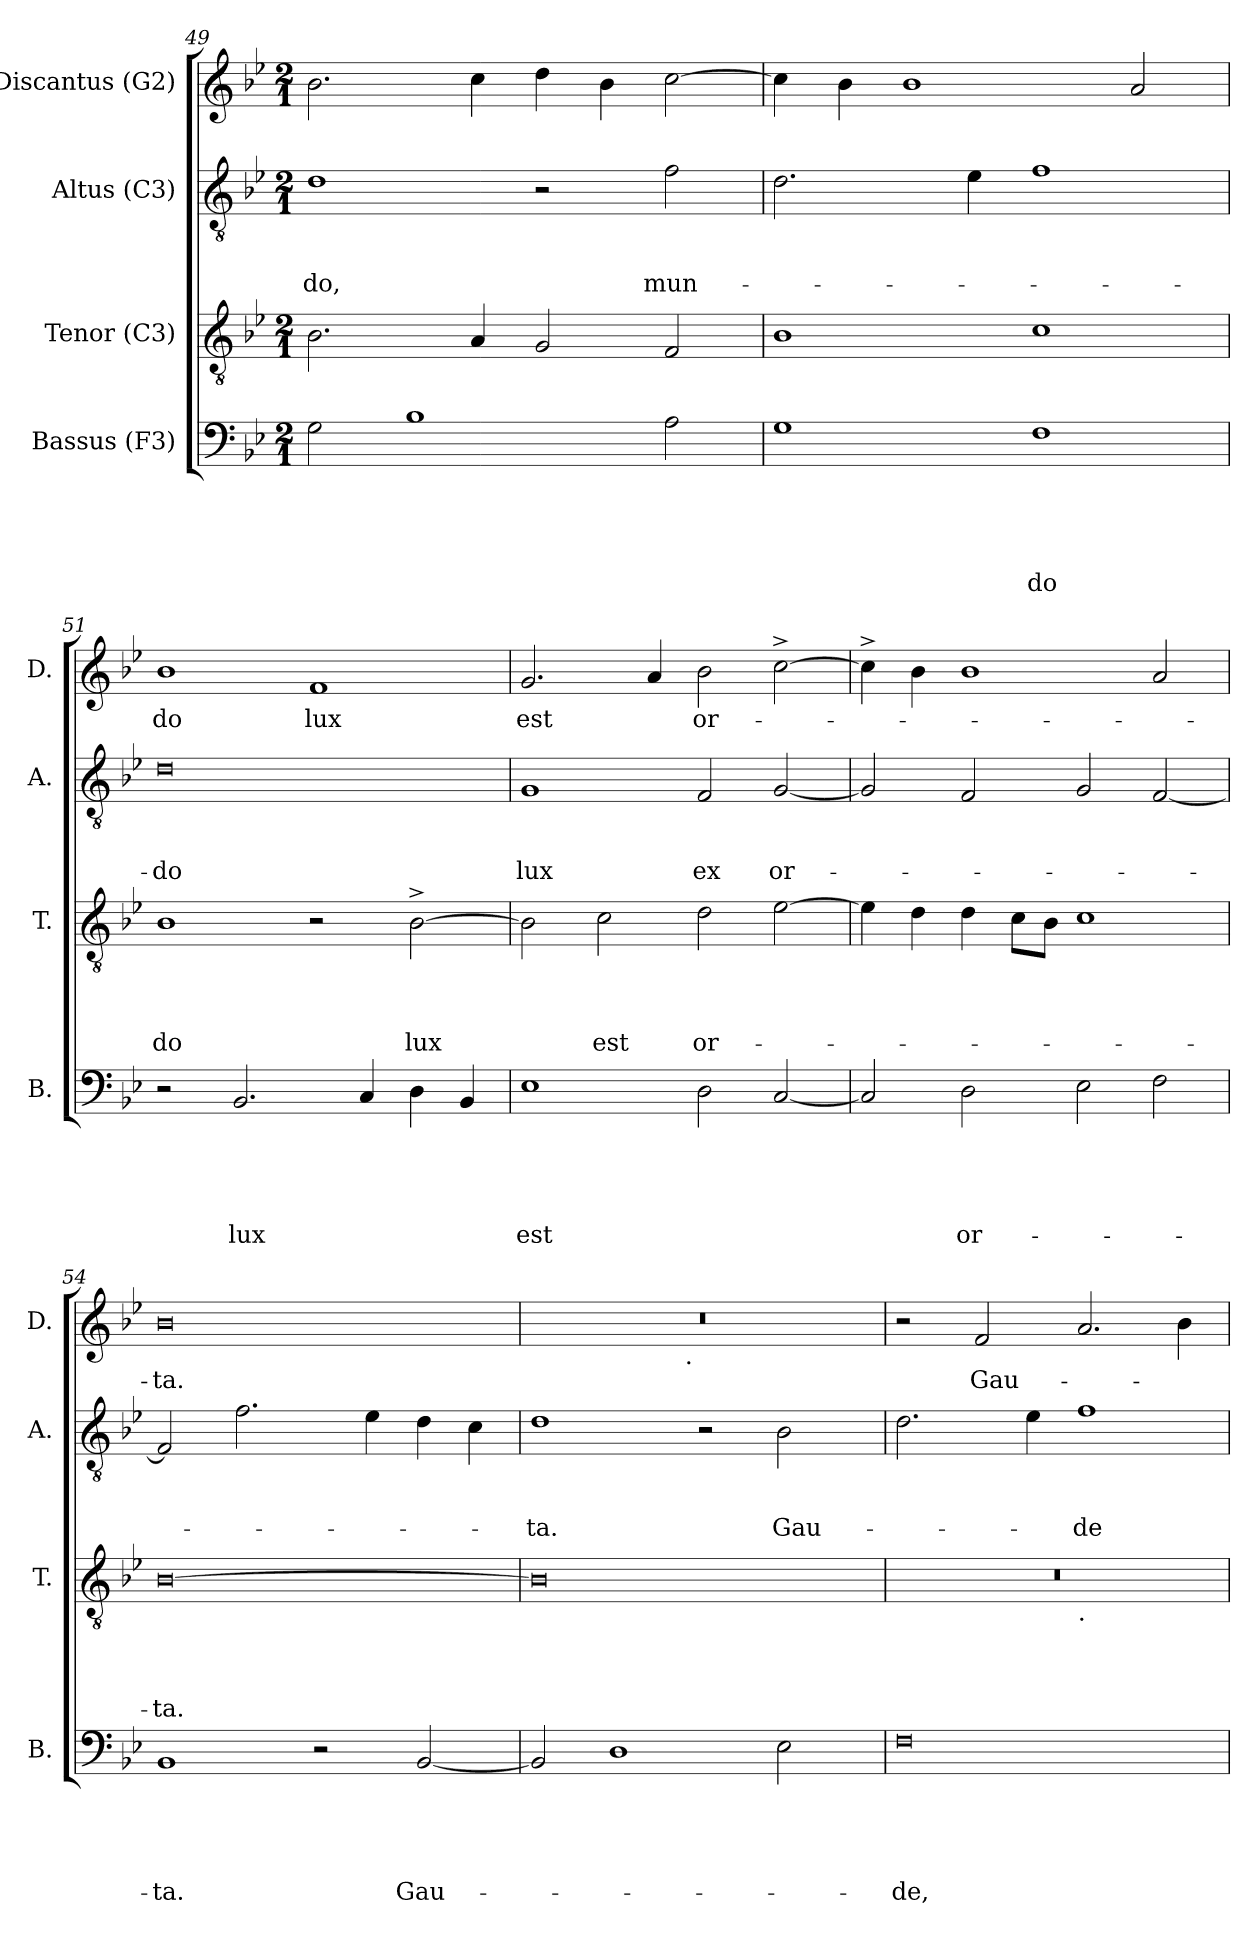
**kern	**text	**text	**text	**text	**text	**kern	**text	**text	**text	**text	**kern	**text	**text	**text	**kern	**text
*part4	*part4	*part4	*part4	*part4	*part4	*part3	*part3	*part3	*part3	*part3	*part2	*part2	*part2	*part2	*part1	*part1
*staff4	*staff4	*staff4	*staff4	*staff4	*staff4	*staff3	*staff3	*staff3	*staff3	*staff3	*staff2	*staff2	*staff2	*staff2	*staff1	*staff1
*I"Bassus (F3)	*	*	*	*	*	*I"Tenor (C3)	*	*	*	*	*I"Altus (C3)	*	*	*	*I"Discantus (G2)	*
*I'B.	*	*	*	*	*	*I'T.	*	*	*	*	*I'A.	*	*	*	*I'D.	*
*clefF4	*	*	*	*	*	*clefGv2	*	*	*	*	*clefGv2	*	*	*	*clefG2	*
*k[b-e-]	*	*	*	*	*	*k[b-e-]	*	*	*	*	*k[b-e-]	*	*	*	*k[b-e-]	*
*B-:	*	*	*	*	*	*B-:	*	*	*	*	*B-:	*	*	*	*B-:	*
*M2/1	*	*	*	*	*	*M2/1	*	*	*	*	*M2/1	*	*	*	*M2/1	*
=49	=49	=49	=49	=49	=49	=49	=49	=49	=49	=49	=49	=49	=49	=49	=49	=49
!	!	!	!	!	!	!	!	!	!	!	!	!	!	!LO:LY:b	!	!
2G\	.	.	.	.	.	2.B-\	.	.	.	.	1d	.	.	-do,	2.b-\	.
1B-	.	.	.	.	.	.	.	.	.	.	.	.	.	.	.	.
.	.	.	.	.	.	4A/	.	.	.	.	.	.	.	.	4cc\	.
.	.	.	.	.	.	2G/	.	.	.	.	2r	.	.	.	4dd\	.
.	.	.	.	.	.	.	.	.	.	.	.	.	.	.	4b-\	.
!	!	!	!	!	!	!	!	!	!	!	!	!	!	!LO:LY:b	!	!
2A\	.	.	.	.	.	2F/	.	.	.	.	2f\	.	.	mun-	[>2cc\	.
=50	=50	=50	=50	=50	=50	=50	=50	=50	=50	=50	=50	=50	=50	=50	=50	=50
1G	.	.	.	.	.	1B-	.	.	.	.	2.d\	.	.	.	4cc\]	.
.	.	.	.	.	.	.	.	.	.	.	.	.	.	.	4b-\	.
.	.	.	.	.	.	.	.	.	.	.	.	.	.	.	1b-	.
.	.	.	.	.	.	.	.	.	.	.	4e-\	.	.	.	.	.
!	!	!	!	!	!LO:LY:b	!	!	!	!	!	!	!	!	!	!	!
1F	.	.	.	.	-do	1c	.	.	.	.	1f	.	.	.	.	.
.	.	.	.	.	.	.	.	.	.	.	.	.	.	.	2a/	.
=51	=51	=51	=51	=51	=51	=51	=51	=51	=51	=51	=51	=51	=51	=51	=51	=51
!	!	!	!	!	!	!	!	!	!	!LO:LY:b	!	!	!	!LO:LY:b	!	!LO:LY:b
2r	.	.	.	.	.	1B-	.	.	.	-do	0d	.	.	-do	1b-	-do
!	!	!	!	!	!LO:LY:b	!	!	!	!	!	!	!	!	!	!	!
2.BB-/	.	.	.	.	lux	.	.	.	.	.	.	.	.	.	.	.
!	!	!	!	!	!	!	!	!	!	!	!	!	!	!	!	!LO:LY:b
.	.	.	.	.	.	2r	.	.	.	.	.	.	.	.	1f	lux
4C/	.	.	.	.	.	.	.	.	.	.	.	.	.	.	.	.
!	!	!	!	!	!	!	!	!	!	!LO:LY:b	!	!	!	!	!	!
4D\	.	.	.	.	.	[<2B-^>\	.	.	.	lux	.	.	.	.	.	.
4BB-/	.	.	.	.	.	.	.	.	.	.	.	.	.	.	.	.
!!LO:LB:g=z
=52	=52	=52	=52	=52	=52	=52	=52	=52	=52	=52	=52	=52	=52	=52	=52	=52
!	!	!	!	!	!LO:LY:b	!	!	!	!	!	!	!	!	!LO:LY:b	!	!LO:LY:b
1E-	.	.	.	.	est	2B-\]	.	.	.	.	1G	.	.	lux	2.g/	est
!	!	!	!	!	!	!	!	!	!	!LO:LY:b	!	!	!	!	!	!
.	.	.	.	.	.	2c\	.	.	.	est	.	.	.	.	.	.
.	.	.	.	.	.	.	.	.	.	.	.	.	.	.	4a/	.
!	!	!	!	!	!	!	!	!	!	!LO:LY:b	!	!	!	!LO:LY:b	!	!LO:LY:b
2D\	.	.	.	.	.	2d\	.	.	.	or-	2F/	.	.	ex	2b-\	or-
!	!	!	!	!	!	!	!	!	!	!	!	!	!	!LO:LY:b	!	!
[<2C/	.	.	.	.	.	[>2e-\	.	.	.	.	[<2G/	.	.	or-	[>2cc^>\	.
=53	=53	=53	=53	=53	=53	=53	=53	=53	=53	=53	=53	=53	=53	=53	=53	=53
2C/]	.	.	.	.	.	4e-\]	.	.	.	.	2G/]	.	.	.	4cc^>\]	.
.	.	.	.	.	.	4d\	.	.	.	.	.	.	.	.	4b-\	.
!	!	!	!	!	!LO:LY:b	!	!	!	!	!	!	!	!	!	!	!
2D\	.	.	.	.	or-	4d\	.	.	.	.	2F/	.	.	.	1b-	.
.	.	.	.	.	.	8c\L	.	.	.	.	.	.	.	.	.	.
.	.	.	.	.	.	8B-\J	.	.	.	.	.	.	.	.	.	.
2E-\	.	.	.	.	.	1c	.	.	.	.	2G/	.	.	.	.	.
2F\	.	.	.	.	.	.	.	.	.	.	[<2F/	.	.	.	2a/	.
=54	=54	=54	=54	=54	=54	=54	=54	=54	=54	=54	=54	=54	=54	=54	=54	=54
!	!	!	!	!	!LO:LY:b	!	!	!	!	!LO:LY:b	!	!	!	!	!	!LO:LY:b:rj
1BB-	.	.	.	.	-ta.	[>0B-	.	.	.	-ta.	2F/]	.	.	.	0b-	-ta.
.	.	.	.	.	.	.	.	.	.	.	2.f\	.	.	.	.	.
2r	.	.	.	.	.	.	.	.	.	.	.	.	.	.	.	.
.	.	.	.	.	.	.	.	.	.	.	4e-\	.	.	.	.	.
!	!	!	!	!	!LO:LY:b	!	!	!	!	!	!	!	!	!	!	!
[<2BB-/	.	.	.	.	Gau-	.	.	.	.	.	4d\	.	.	.	.	.
.	.	.	.	.	.	.	.	.	.	.	4c\	.	.	.	.	.
=55	=55	=55	=55	=55	=55	=55	=55	=55	=55	=55	=55	=55	=55	=55	=55	=55
!	!	!	!	!	!	!	!	!	!	!	!	!	!	!LO:LY:b	!	!
*	*	*	*	*	*	*	*	*	*	*	*	*	*	*	*^	*
2BB-/]	.	.	.	.	.	0B-]	.	.	.	.	1d	.	.	-ta.	0r	2ryy	.
1D	.	.	.	.	.	.	.	.	.	.	.	.	.	.	.	4...ryy	.
!	!	!	!	!	!	!	!	!	!	!	!	!	!	!	!	!LO:TX:b:t=.	!
.	.	.	.	.	.	.	.	.	.	.	.	.	.	.	.	1ryy	.
.	.	.	.	.	.	.	.	.	.	.	2r	.	.	.	.	.	.
!	!	!	!	!	!	!	!	!	!	!	!	!	!	!LO:LY:b	!	!	!
2E-\	.	.	.	.	.	.	.	.	.	.	2B-\	.	.	Gau-	.	.	.
.	.	.	.	.	.	.	.	.	.	.	.	.	.	.	.	32ryy	.
!!LO:LB:g=z
=56	=56	=56	=56	=56	=56	=56	=56	=56	=56	=56	=56	=56	=56	=56	=56	=56	=56
!	!	!	!	!	!LO:LY:b	!	!	!	!	!	!	!	!	!	!	!	!
*	*	*	*	*	*	*^	*	*	*	*	*	*	*	*	*v	*v	*
0F	.	.	.	.	-de,	0r	1ryy	.	.	.	.	2.d\	.	.	.	2r	.
!	!	!	!	!	!	!	!	!	!	!	!	!	!	!	!	!	!LO:LY:b
.	.	.	.	.	.	.	.	.	.	.	.	.	.	.	.	2f/	Gau-
.	.	.	.	.	.	.	.	.	.	.	.	4e-\	.	.	.	.	.
!	!	!	!	!	!	!	!LO:TX:b:t=.	!	!	!	!	!	!	!	!	!	!
!	!	!	!	!	!	!	!	!	!	!	!	!	!	!	!LO:LY:b	!	!
.	.	.	.	.	.	.	1ryy	.	.	.	.	1f	.	.	-de	2.a/	.
.	.	.	.	.	.	.	.	.	.	.	.	.	.	.	.	4b-\	.
*	*	*	*	*	*	*v	*v	*	*	*	*	*	*	*	*	*	*
=	=	=	=	=	=	=	=	=	=	=	=	=	=	=	=	=
*-	*-	*-	*-	*-	*-	*-	*-	*-	*-	*-	*-	*-	*-	*-	*-	*-
